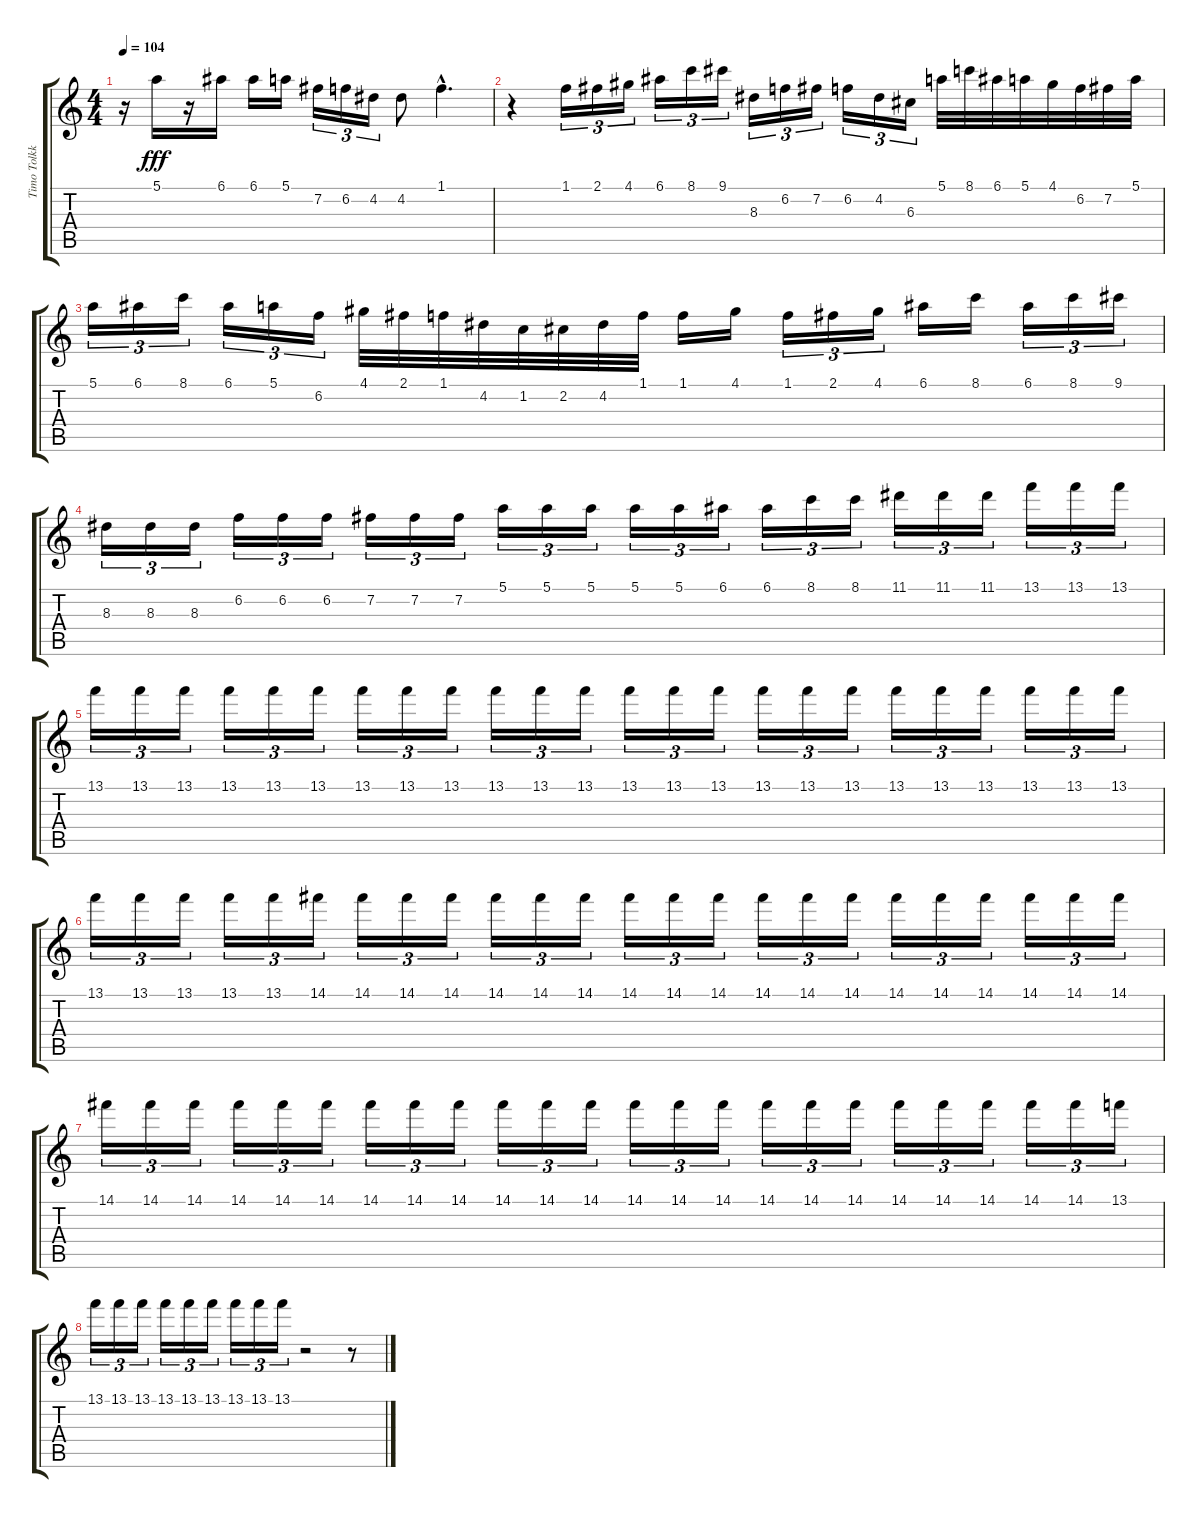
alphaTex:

\track ("Timo Tolkki" "Timo Tolkk") {instrument distortionguitar}
\staff {score tabs}
\tuning (E4 B3 G3 D3 A2 E2) {hide}
\ts (4 4)
\tempo 104
\clef g2
\ks c
r.16{dy fff} 5.1.16 r.16 6.1.16 6.1.16 5.1.16 7.2.16{tu (3 2)} 6.2.16{tu (3 2)} 4.2.16{tu (3 2)} 4.2.8 1.1{hac}.4{d} |
r.4 1.1.16{tu (3 2)} 2.1.16{tu (3 2)} 4.1.16{tu (3 2)} 6.1.16{tu (3 2)} 8.1.16{tu (3 2)} 9.1.16{tu (3 2)} 8.3.16{tu (3 2)} 6.2.16{tu (3 2)} 7.2.16{tu (3 2)} 6.2.16{tu (3 2)} 4.2.16{tu (3 2)} 6.3.16{tu (3 2)} 5.1.32 8.1.32 6.1.32 5.1.32 4.1.32 6.2.32 7.2.32 5.1.32 |
5.1.16{tu (3 2)} 6.1.16{tu (3 2)} 8.1.16{tu (3 2)} 6.1.16{tu (3 2)} 5.1.16{tu (3 2)} 6.2.16{tu (3 2)} 4.1.32 2.1.32 1.1.32 4.2.32 1.2.32 2.2.32 4.2.32 1.1.32 1.1.16 4.1.16 1.1.16{tu (3 2)} 2.1.16{tu (3 2)} 4.1.16{tu (3 2)} 6.1.16 8.1.16 6.1.16{tu (3 2)} 8.1.16{tu (3 2)} 9.1.16{tu (3 2)} |
8.3.16{tu (3 2)} 8.3.16{tu (3 2)} 8.3.16{tu (3 2)} 6.2.16{tu (3 2)} 6.2.16{tu (3 2)} 6.2.16{tu (3 2)} 7.2.16{tu (3 2)} 7.2.16{tu (3 2)} 7.2.16{tu (3 2)} 5.1.16{tu (3 2)} 5.1.16{tu (3 2)} 5.1.16{tu (3 2)} 5.1.16{tu (3 2)} 5.1.16{tu (3 2)} 6.1.16{tu (3 2)} 6.1.16{tu (3 2)} 8.1.16{tu (3 2)} 8.1.16{tu (3 2)} 11.1.16{tu (3 2)} 11.1.16{tu (3 2)} 11.1.16{tu (3 2)} 13.1.16{tu (3 2)} 13.1.16{tu (3 2)} 13.1.16{tu (3 2)} |
13.1.16{tu (3 2)} 13.1.16{tu (3 2)} 13.1.16{tu (3 2)} 13.1.16{tu (3 2)} 13.1.16{tu (3 2)} 13.1.16{tu (3 2)} 13.1.16{tu (3 2)} 13.1.16{tu (3 2)} 13.1.16{tu (3 2)} 13.1.16{tu (3 2)} 13.1.16{tu (3 2)} 13.1.16{tu (3 2)} 13.1.16{tu (3 2)} 13.1.16{tu (3 2)} 13.1.16{tu (3 2)} 13.1.16{tu (3 2)} 13.1.16{tu (3 2)} 13.1.16{tu (3 2)} 13.1.16{tu (3 2)} 13.1.16{tu (3 2)} 13.1.16{tu (3 2)} 13.1.16{tu (3 2)} 13.1.16{tu (3 2)} 13.1.16{tu (3 2)} |
13.1.16{tu (3 2)} 13.1.16{tu (3 2)} 13.1.16{tu (3 2)} 13.1.16{tu (3 2)} 13.1.16{tu (3 2)} 14.1.16{tu (3 2)} 14.1.16{tu (3 2)} 14.1.16{tu (3 2)} 14.1.16{tu (3 2)} 14.1.16{tu (3 2)} 14.1.16{tu (3 2)} 14.1.16{tu (3 2)} 14.1.16{tu (3 2)} 14.1.16{tu (3 2)} 14.1.16{tu (3 2)} 14.1.16{tu (3 2)} 14.1.16{tu (3 2)} 14.1.16{tu (3 2)} 14.1.16{tu (3 2)} 14.1.16{tu (3 2)} 14.1.16{tu (3 2)} 14.1.16{tu (3 2)} 14.1.16{tu (3 2)} 14.1.16{tu (3 2)} |
14.1.16{tu (3 2)} 14.1.16{tu (3 2)} 14.1.16{tu (3 2)} 14.1.16{tu (3 2)} 14.1.16{tu (3 2)} 14.1.16{tu (3 2)} 14.1.16{tu (3 2)} 14.1.16{tu (3 2)} 14.1.16{tu (3 2)} 14.1.16{tu (3 2)} 14.1.16{tu (3 2)} 14.1.16{tu (3 2)} 14.1.16{tu (3 2)} 14.1.16{tu (3 2)} 14.1.16{tu (3 2)} 14.1.16{tu (3 2)} 14.1.16{tu (3 2)} 14.1.16{tu (3 2)} 14.1.16{tu (3 2)} 14.1.16{tu (3 2)} 14.1.16{tu (3 2)} 14.1.16{tu (3 2)} 14.1.16{tu (3 2)} 13.1.16{tu (3 2)} |
13.1.16{tu (3 2)} 13.1.16{tu (3 2)} 13.1.16{tu (3 2)} 13.1.16{tu (3 2)} 13.1.16{tu (3 2)} 13.1.16{tu (3 2)} 13.1.16{tu (3 2)} 13.1.16{tu (3 2)} 13.1.16{tu (3 2)} r.2 r.8
